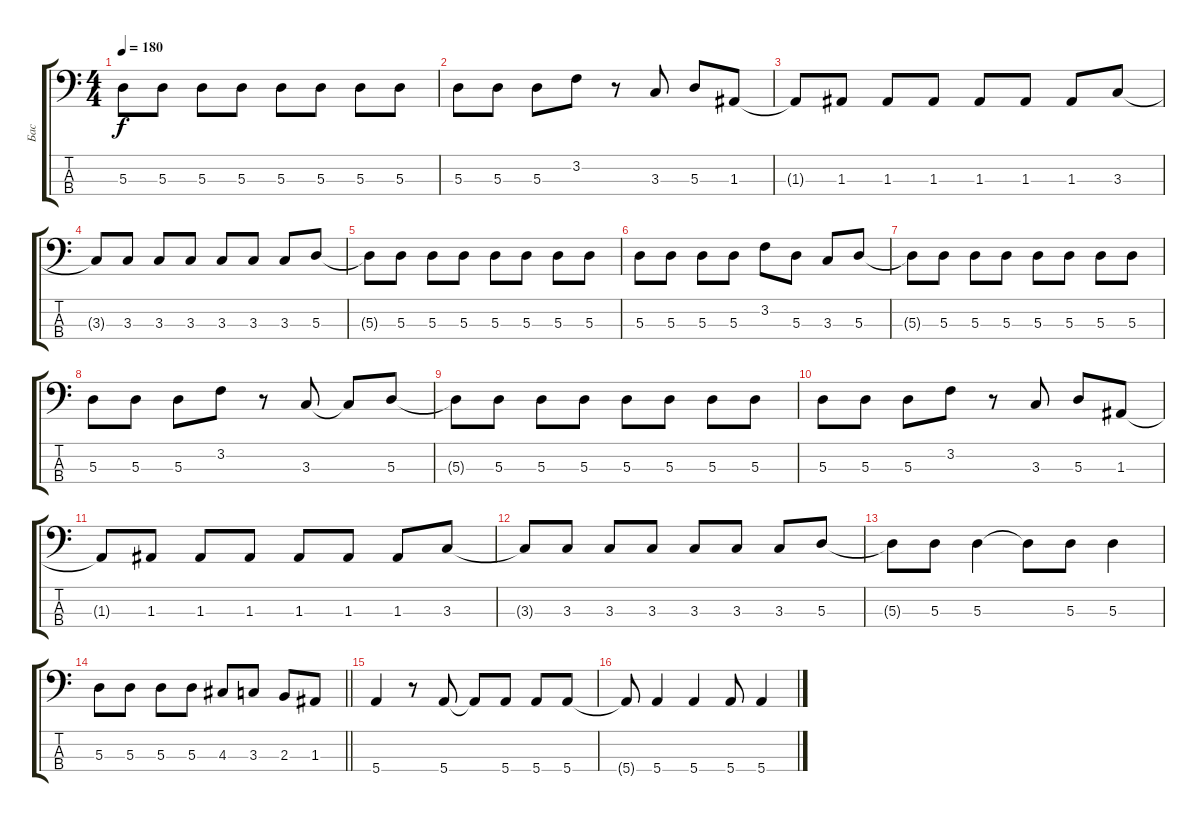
\track ("Бас" "Бас") {instrument electricbassfinger}
\staff {score tabs}
\tuning (G2 D2 A1 E1) {hide}
\ts (4 4)
\tempo 180
\clef f4
\ks c
5.3{t}.8{dy f} 5.3.8 5.3.8 5.3.8 5.3.8 5.3.8 5.3.8 5.3.8 |
5.3.8 5.3.8 5.3.8 3.2.8 r.8 3.3.8 5.3.8 1.3.8 |
1.3{t}.8 1.3.8 1.3.8 1.3.8 1.3.8 1.3.8 1.3.8 3.3.8 |
3.3{t}.8 3.3.8 3.3.8 3.3.8 3.3.8 3.3.8 3.3.8 5.3.8 |
5.3{t}.8 5.3.8 5.3.8 5.3.8 5.3.8 5.3.8 5.3.8 5.3.8 |
5.3.8 5.3.8 5.3.8 5.3.8 3.2.8 5.3.8 3.3.8 5.3.8 |
5.3{t}.8 5.3.8 5.3.8 5.3.8 5.3.8 5.3.8 5.3.8 5.3.8 |
5.3.8 5.3.8 5.3.8 3.2.8 r.8 3.3.8 3.3{t}.8 5.3.8 |
5.3{t}.8 5.3.8 5.3.8 5.3.8 5.3.8 5.3.8 5.3.8 5.3.8 |
5.3.8 5.3.8 5.3.8 3.2.8 r.8 3.3.8 5.3.8 1.3.8 |
1.3{t}.8 1.3.8 1.3.8 1.3.8 1.3.8 1.3.8 1.3.8 3.3.8 |
3.3{t}.8 3.3.8 3.3.8 3.3.8 3.3.8 3.3.8 3.3.8 5.3.8 |
5.3{t}.8 5.3.8 5.3.4 5.3{t}.8 5.3.8 5.3.4 |
\barLineRight lightlight
5.3.8 5.3.8 5.3.8 5.3.8 4.3.8 3.3.8 2.3.8 1.3.8 |
5.4.4 r.8 5.4.8 5.4{t}.8 5.4.8 5.4.8 5.4.8 |
5.4{t}.8 5.4.4 5.4.4 5.4.8 5.4.4
